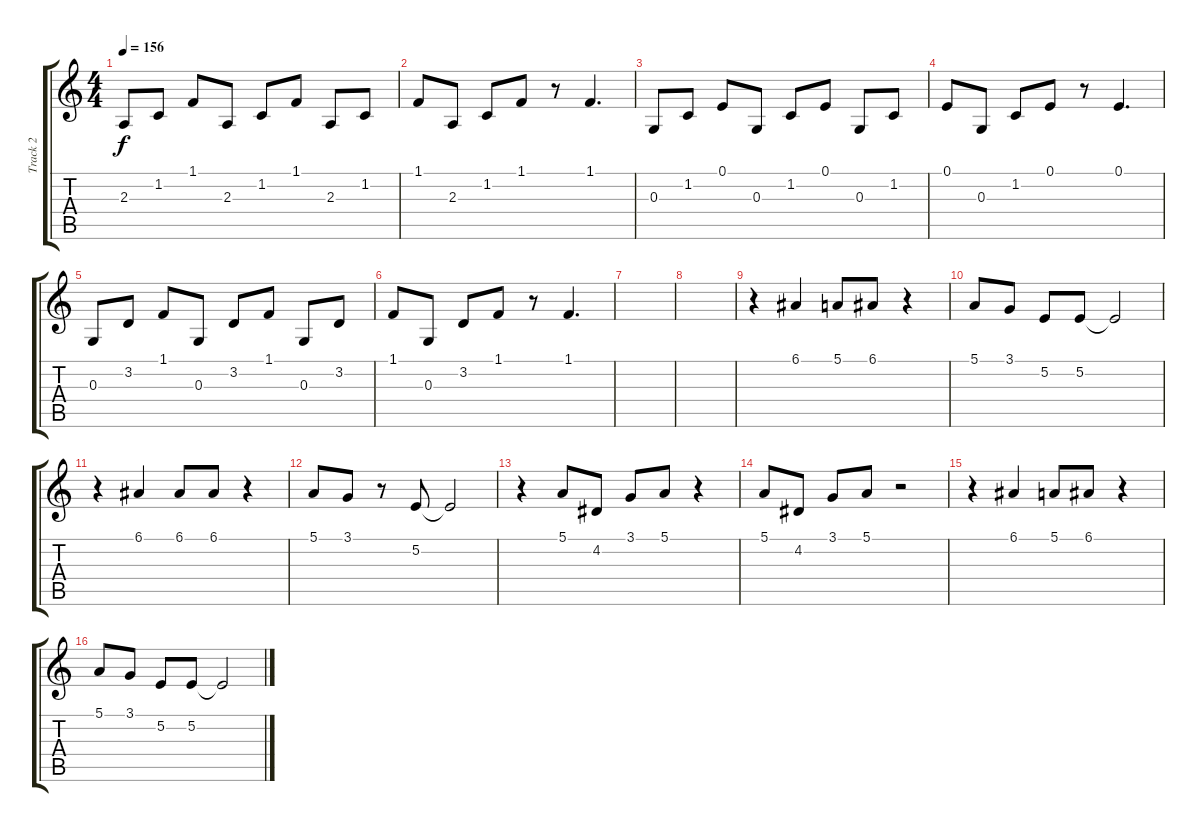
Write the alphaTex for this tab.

\track ("Track 2" "Track 2") {instrument acousticgrandpiano}
\staff {score tabs}
\tuning (E4 B3 G3 D3 A2 E2) {hide}
\ts (4 4)
\tempo 156
\clef g2
\ks c
2.3.8{dy f} 1.2.8 1.1.8 2.3.8 1.2.8 1.1.8 2.3.8 1.2.8 |
1.1.8 2.3.8 1.2.8 1.1.8 r.8 1.1.4{d} |
0.3.8 1.2.8 0.1.8 0.3.8 1.2.8 0.1.8 0.3.8 1.2.8 |
0.1.8 0.3.8 1.2.8 0.1.8 r.8 0.1.4{d} |
0.3.8 3.2.8 1.1.8 0.3.8 3.2.8 1.1.8 0.3.8 3.2.8 |
1.1.8 0.3.8 3.2.8 1.1.8 r.8 1.1.4{d} |
|
|
r.4 6.1.4 5.1.8 6.1.8 r.4 |
5.1.8 3.1.8 5.2.8 5.2.8 5.2{t}.2 |
r.4 6.1.4 6.1.8 6.1.8 r.4 |
5.1.8 3.1.8 r.8 5.2.8 5.2{t}.2 |
r.4 5.1.8 4.2.8 3.1.8 5.1.8 r.4 |
5.1.8 4.2.8 3.1.8 5.1.8 r.2 |
r.4 6.1.4 5.1.8 6.1.8 r.4 |
5.1.8 3.1.8 5.2.8 5.2.8 5.2{t}.2
